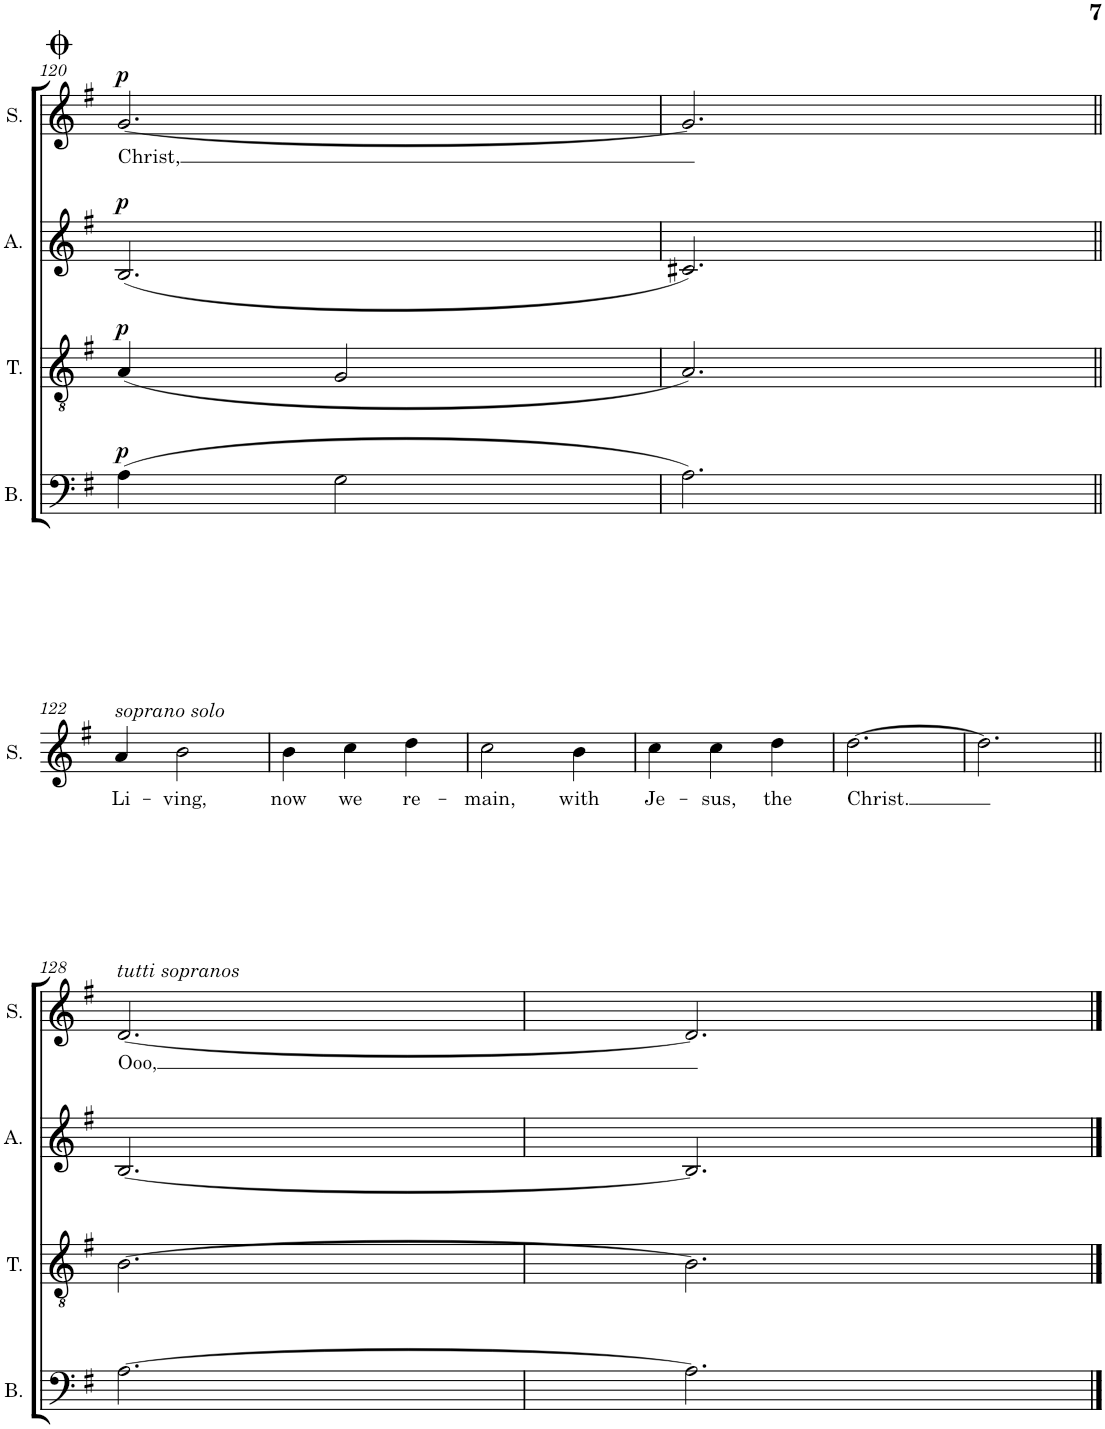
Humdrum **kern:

**kern	**dynam	**kern	**dynam	**kern	**dynam	**kern	**text	**dynam
*part4	*part4	*part3	*part3	*part2	*part2	*part1	*part1	*part1
*staff4	*staff4	*staff3	*staff3	*staff2	*staff2	*staff1	*staff1	*staff1
*I"Bass	*	*I"Tenor	*	*I"Alto	*	*I"Soprano	*	*
*I'B.	*	*I'T.	*	*I'A.	*	*I'S.	*	*
!!LO:PB:g=z
*clefF4	*	*clefGv2	*	*clefG2	*	*clefG2	*	*
*k[f#]	*	*k[f#]	*	*k[f#]	*	*k[f#]	*	*
*M3/4	*	*M3/4	*	*M3/4	*	*M3/4	*	*
=120	=120	=120	=120	=120	=120	=120	=120	=120
!	!LO:DY:a	!	!LO:DY:a	!	!LO:DY:a	!	!LO:LY:b	!LO:DY:a
(4A\	p	(4A/	p	(2.B/	p	[2.g/	Christ,	p
2G\	.	2G/	.	.	.	.	.	.
=121	=121	=121	=121	=121	=121	=121	=121	=121
2.A\)	.	2.A/)	.	2.c#X/)	.	2.g/]	.	.
!!LO:LB:g=z
=122||	=122||	=122||	=122||	=122||	=122||	=122||	=122||	=122||
!	!	!	!	!	!	!LO:TX:a:i:t=soprano solo	!	!
!	!	!	!	!	!	!	!LO:LY:b	!
2.r	.	2.r	.	2.r	.	4a/	Li-	.
!	!	!	!	!	!	!	!LO:LY:b	!
.	.	.	.	.	.	2b\	-ving,	.
=123	=123	=123	=123	=123	=123	=123	=123	=123
!	!	!	!	!	!	!	!LO:LY:b	!
2.r	.	2.r	.	2.r	.	4b\	now	.
!	!	!	!	!	!	!	!LO:LY:b	!
.	.	.	.	.	.	4cc\	we	.
!	!	!	!	!	!	!	!LO:LY:b	!
.	.	.	.	.	.	4dd\	re-	.
=124	=124	=124	=124	=124	=124	=124	=124	=124
!	!	!	!	!	!	!	!LO:LY:b	!
2.r	.	2.r	.	2.r	.	2cc\	-main,	.
!	!	!	!	!	!	!	!LO:LY:b	!
.	.	.	.	.	.	4b\	with	.
=125	=125	=125	=125	=125	=125	=125	=125	=125
!	!	!	!	!	!	!	!LO:LY:b	!
2.r	.	2.r	.	2.r	.	4cc\	Je-	.
!	!	!	!	!	!	!	!LO:LY:b	!
.	.	.	.	.	.	4cc\	-sus,	.
!	!	!	!	!	!	!	!LO:LY:b	!
.	.	.	.	.	.	4dd\	the	.
=126	=126	=126	=126	=126	=126	=126	=126	=126
!	!	!	!	!	!	!	!LO:LY:b	!
2.r	.	2.r	.	2.r	.	[2.dd\	Christ.	.
=127	=127	=127	=127	=127	=127	=127	=127	=127
2.r	.	2.r	.	2.r	.	2.dd\]	.	.
!!LO:LB:g=z
=128||	=128||	=128||	=128||	=128||	=128||	=128||	=128||	=128||
!	!	!	!	!	!	!LO:TX:a:i:t=tutti sopranos	!	!
!	!	!	!	!	!	!	!LO:LY:b	!
[2.A\	.	[2.B\	.	[2.B/	.	[2.d/	Ooo,	.
=129	=129	=129	=129	=129	=129	=129	=129	=129
2.A\]	.	2.B\]	.	2.B/]	.	2.d/]	.	.
==	==	==	==	==	==	==	==	==
*-	*-	*-	*-	*-	*-	*-	*-	*-
